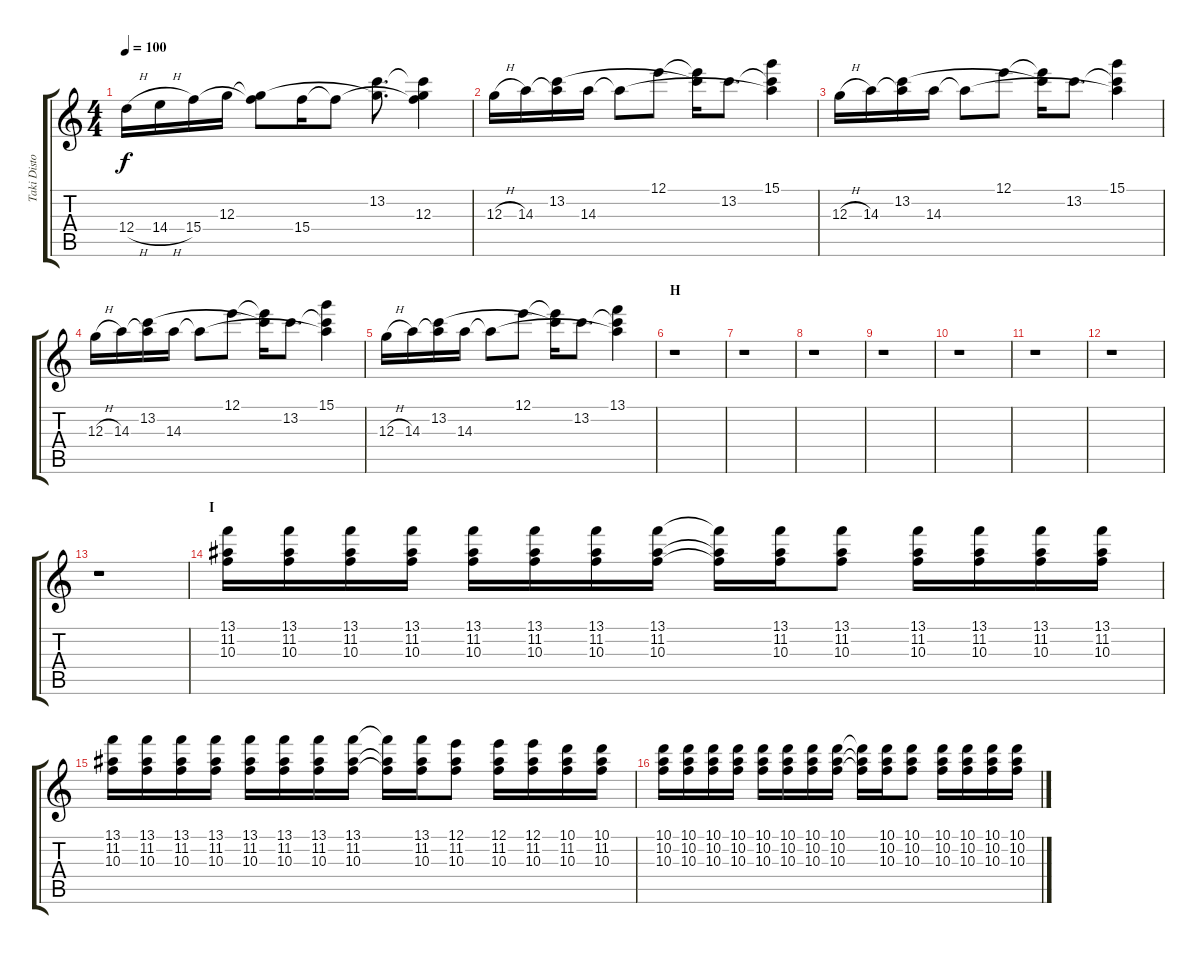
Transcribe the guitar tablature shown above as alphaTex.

\track ("Taki Distortion" "Taki Disto") {instrument distortionguitar}
\staff {score tabs}
\tuning (E4 B3 G3 D3 A2 E2) {hide}
\ts (4 4)
\tempo 100
\clef g2
\ks c
12.4{h}.16{dy f} 14.4{h}.16 15.4.16 12.3.16 (12.3{t} 15.4{t}).8 15.4.16 15.4{t}.8 (13.2 12.3{t}).8{d} (13.2{t} 12.3 15.4{t}).4 |
12.3{h}.16 14.3.16 (13.2 14.3{t}).16 14.3.16 14.3{t}.8 12.1.8 (12.1{t} 13.2{t}).16 13.2.8{d} (15.1 13.2{t} 14.3{t}).4 |
12.3{h}.16 14.3.16 (13.2 14.3{t}).16 14.3.16 14.3{t}.8 12.1.8 (12.1{t} 13.2{t}).16 13.2.8{d} (15.1 13.2{t} 14.3{t}).4 |
12.3{h}.16 14.3.16 (13.2 14.3{t}).16 14.3.16 14.3{t}.8 12.1.8 (12.1{t} 13.2{t}).16 13.2.8{d} (15.1 13.2{t} 14.3{t}).4 |
12.3{h}.16 14.3.16 (13.2 14.3{t}).16 14.3.16 14.3{t}.8 12.1.8 (12.1{t} 13.2{t}).16 13.2.8{d} (13.1 13.2{t} 14.3{t}).4 |
\section ("" "H")
r.1 |
r.1 |
r.1 |
r.1 |
r.1 |
r.1 |
r.1 |
r.1 |
\section ("" "I")
(13.1 11.2 10.3).16 (13.1 11.2 10.3).16 (13.1 11.2 10.3).16 (13.1 11.2 10.3).16 (13.1 11.2 10.3).16 (13.1 11.2 10.3).16 (13.1 11.2 10.3).16 (13.1 11.2 10.3).16 (13.1{t} 11.2{t} 10.3{t}).16 (13.1 11.2 10.3).16 (13.1 11.2 10.3).8 (13.1 11.2 10.3).16 (13.1 11.2 10.3).16 (13.1 11.2 10.3).16 (13.1 11.2 10.3).16 |
(13.1 11.2 10.3).16 (13.1 11.2 10.3).16 (13.1 11.2 10.3).16 (13.1 11.2 10.3).16 (13.1 11.2 10.3).16 (13.1 11.2 10.3).16 (13.1 11.2 10.3).16 (13.1 11.2 10.3).16 (13.1{t} 11.2{t} 10.3{t}).16 (13.1 11.2 10.3).16 (12.1 11.2 10.3).8 (12.1 11.2 10.3).16 (12.1 11.2 10.3).16 (10.1 11.2 10.3).16 (10.1 11.2 10.3).16 |
(10.1 10.2 10.3).16 (10.1 10.2 10.3).16 (10.1 10.2 10.3).16 (10.1 10.2 10.3).16 (10.1 10.2 10.3).16 (10.1 10.2 10.3).16 (10.1 10.2 10.3).16 (10.1 10.2 10.3).16 (10.1{t} 10.2{t} 10.3{t}).16 (10.1 10.2 10.3).16 (10.1 10.2 10.3).8 (10.1 10.2 10.3).16 (10.1 10.2 10.3).16 (10.1 10.2 10.3).16 (10.1 10.2 10.3).16
